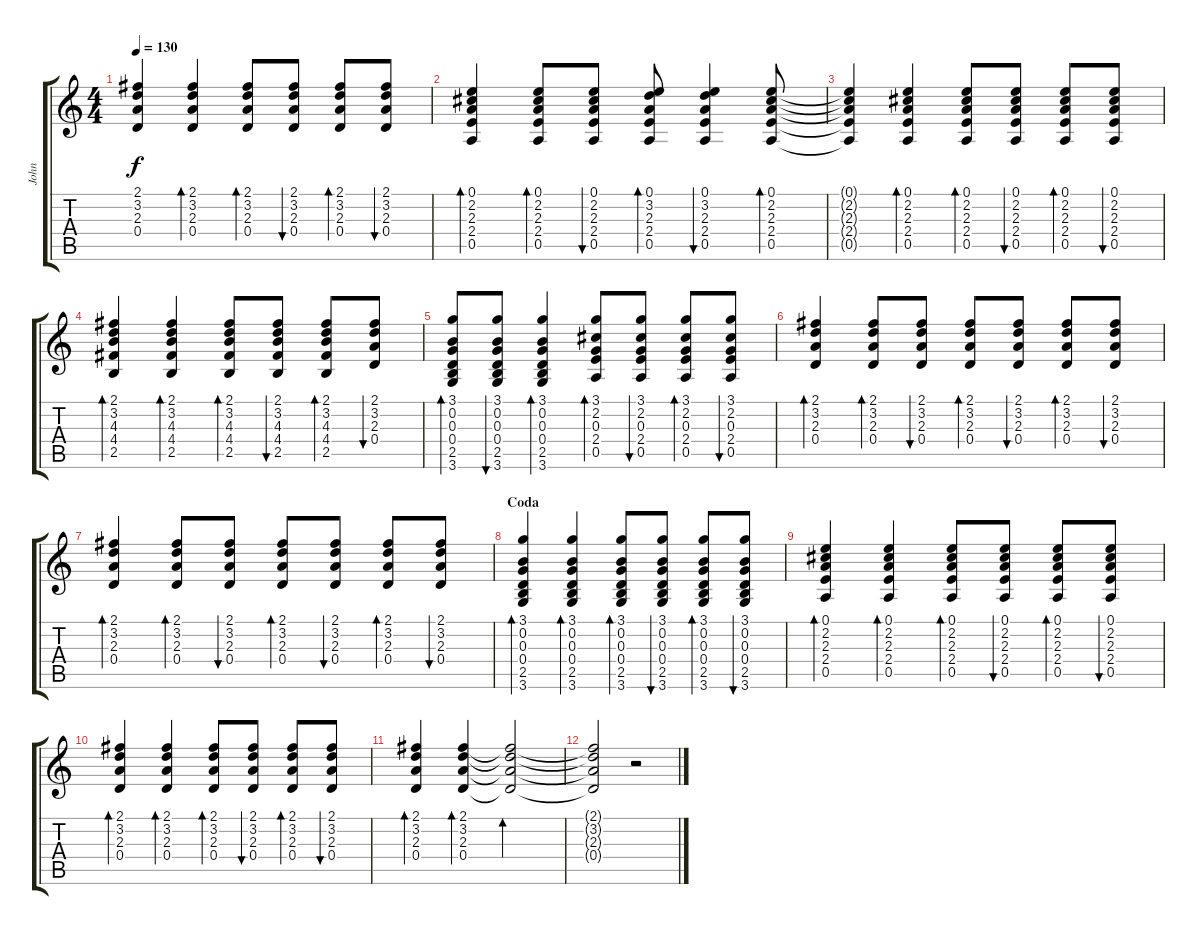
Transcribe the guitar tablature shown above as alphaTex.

\track ("John" "John") {instrument acousticguitarsteel}
\staff {score tabs}
\tuning (E4 B3 G3 D3 A2 E2) {hide}
\ts (4 4)
\tempo 130
\clef g2
\ks c
(2.1{t} 3.2{t} 2.3{t} 0.4{t}).4{dy f} (2.1 3.2 2.3 0.4).4{bd 60} (2.1 3.2 2.3 0.4).8{bd 60} (2.1 3.2 2.3 0.4).8{bu 60} (2.1 3.2 2.3 0.4).8{bd 60} (2.1 3.2 2.3 0.4).8{bu 60} |
(0.1 2.2 2.3 2.4 0.5).4{bd 60} (0.1 2.2 2.3 2.4 0.5).8{bd 60} (0.1 2.2 2.3 2.4 0.5).8{bu 60} (0.1 3.2 2.3 2.4 0.5).8{bd 60} (0.1 3.2 2.3 2.4 0.5).4{bu 60} (0.1 2.2 2.3 2.4 0.5).8{bd 60} |
(0.1{t} 2.2{t} 2.3{t} 2.4{t} 0.5{t}).4 (0.1 2.2 2.3 2.4 0.5).4{bd 60} (0.1 2.2 2.3 2.4 0.5).8{bd 60} (0.1 2.2 2.3 2.4 0.5).8{bu 60} (0.1 2.2 2.3 2.4 0.5).8{bd 60} (0.1 2.2 2.3 2.4 0.5).8{bu 60} |
(2.1 3.2 4.3 4.4 2.5).4{bd 60} (2.1 3.2 4.3 4.4 2.5).4{bd 60} (2.1 3.2 4.3 4.4 2.5).8{bd 60} (2.1 3.2 4.3 4.4 2.5).8{bu 60} (2.1 3.2 4.3 4.4 2.5).8{bd 60} (2.1 3.2 2.3 0.4).8{bu 60} |
(3.1 0.2 0.3 0.4 2.5 3.6).8{bd 60} (3.1 0.2 0.3 0.4 2.5 3.6).8{bu 60} (3.1 0.2 0.3 0.4 2.5 3.6).4{bd 60} (3.1 2.2 0.3 2.4 0.5).8{bd 60} (3.1 2.2 0.3 2.4 0.5).8{bu 60} (3.1 2.2 0.3 2.4 0.5).8{bd 60} (3.1 2.2 0.3 2.4 0.5).8{bu 60} |
(2.1 3.2 2.3 0.4).4{bd 60} (2.1 3.2 2.3 0.4).8{bd 60} (2.1 3.2 2.3 0.4).8{bu 60} (2.1 3.2 2.3 0.4).8{bd 60} (2.1 3.2 2.3 0.4).8{bu 60} (2.1 3.2 2.3 0.4).8{bd 60} (2.1 3.2 2.3 0.4).8{bu 60} |
(2.1 3.2 2.3 0.4).4{bd 60} (2.1 3.2 2.3 0.4).8{bd 60} (2.1 3.2 2.3 0.4).8{bu 60} (2.1 3.2 2.3 0.4).8{bd 60} (2.1 3.2 2.3 0.4).8{bu 60} (2.1 3.2 2.3 0.4).8{bd 60} (2.1 3.2 2.3 0.4).8{bu 60} |
\section ("" "Coda")
(3.1 0.2 0.3 0.4 2.5 3.6).4{bd 60} (3.1 0.2 0.3 0.4 2.5 3.6).4{bd 60} (3.1 0.2 0.3 0.4 2.5 3.6).8{bd 60} (3.1 0.2 0.3 0.4 2.5 3.6).8{bu 60} (3.1 0.2 0.3 0.4 2.5 3.6).8{bd 60} (3.1 0.2 0.3 0.4 2.5 3.6).8{bu 60} |
(0.1 2.2 2.3 2.4 0.5).4{bd 60} (0.1 2.2 2.3 2.4 0.5).4{bd 60} (0.1 2.2 2.3 2.4 0.5).8{bd 60} (0.1 2.2 2.3 2.4 0.5).8{bu 60} (0.1 2.2 2.3 2.4 0.5).8{bd 60} (0.1 2.2 2.3 2.4 0.5).8{bu 60} |
(2.1 3.2 2.3 0.4).4{bd 60} (2.1 3.2 2.3 0.4).4{bd 60} (2.1 3.2 2.3 0.4).8{bd 60} (2.1 3.2 2.3 0.4).8{bu 60} (2.1 3.2 2.3 0.4).8{bd 60} (2.1 3.2 2.3 0.4).8{bu 60} |
(2.1 3.2 2.3 0.4).4{bd 60} (2.1 3.2 2.3 0.4).4{bd 60} (2.1{t} 3.2{t} 2.3{t} 0.4{t}).2{bd 60} |
(2.1{t} 3.2{t} 2.3{t} 0.4{t}).2 r.2
